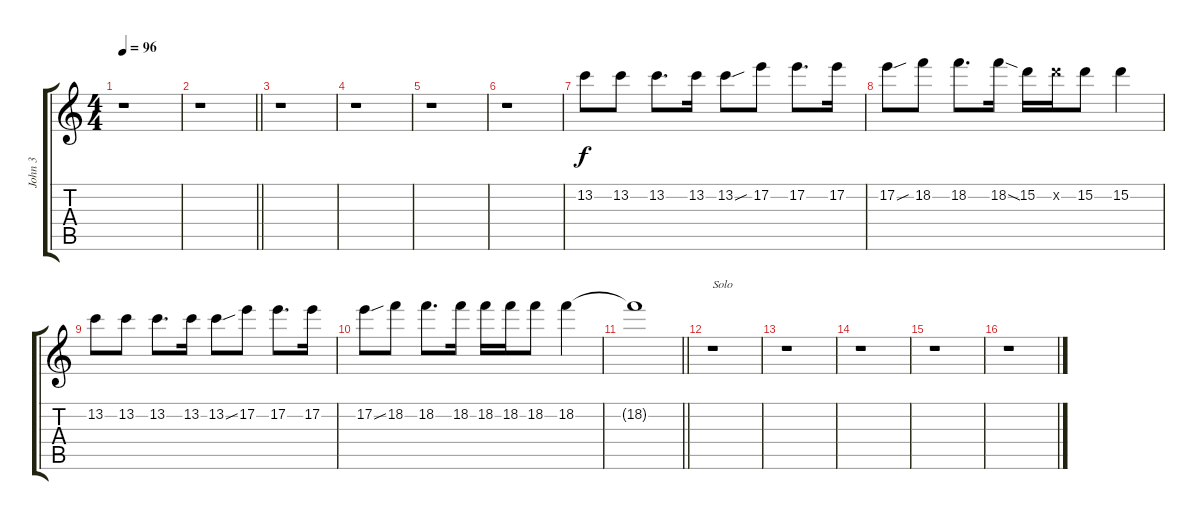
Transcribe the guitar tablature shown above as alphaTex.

\track ("John 3" "John 3") {instrument distortionguitar}
\staff {score tabs}
\tuning (E4 B3 G3 D3 A2 E2) {hide}
\ts (4 4)
\tempo 96
\clef g2
\ks c
r.1{dy f} |
\barLineRight lightlight
r.1 |
r.1 |
r.1 |
r.1 |
r.1 |
13.2.8{volume 11} 13.2.8 13.2.8{d} 13.2.16 13.2{sou}.8 17.2.8 17.2.8{d} 17.2.16 |
17.2{sou}.8 18.2.8 18.2.8{d} 18.2{sod}.16 15.2.16 15.2{x}.16 15.2.8 15.2.4 |
13.2.8 13.2.8 13.2.8{d} 13.2.16 13.2{sou}.8 17.2.8 17.2.8{d} 17.2.16 |
17.2{sou}.8 18.2.8 18.2.8{d} 18.2.16 18.2.16 18.2.16 18.2.8 18.2.4 |
\barLineRight lightlight
18.2{t}.1 |
r.1{txt "Solo"} |
r.1 |
r.1 |
r.1 |
r.1
